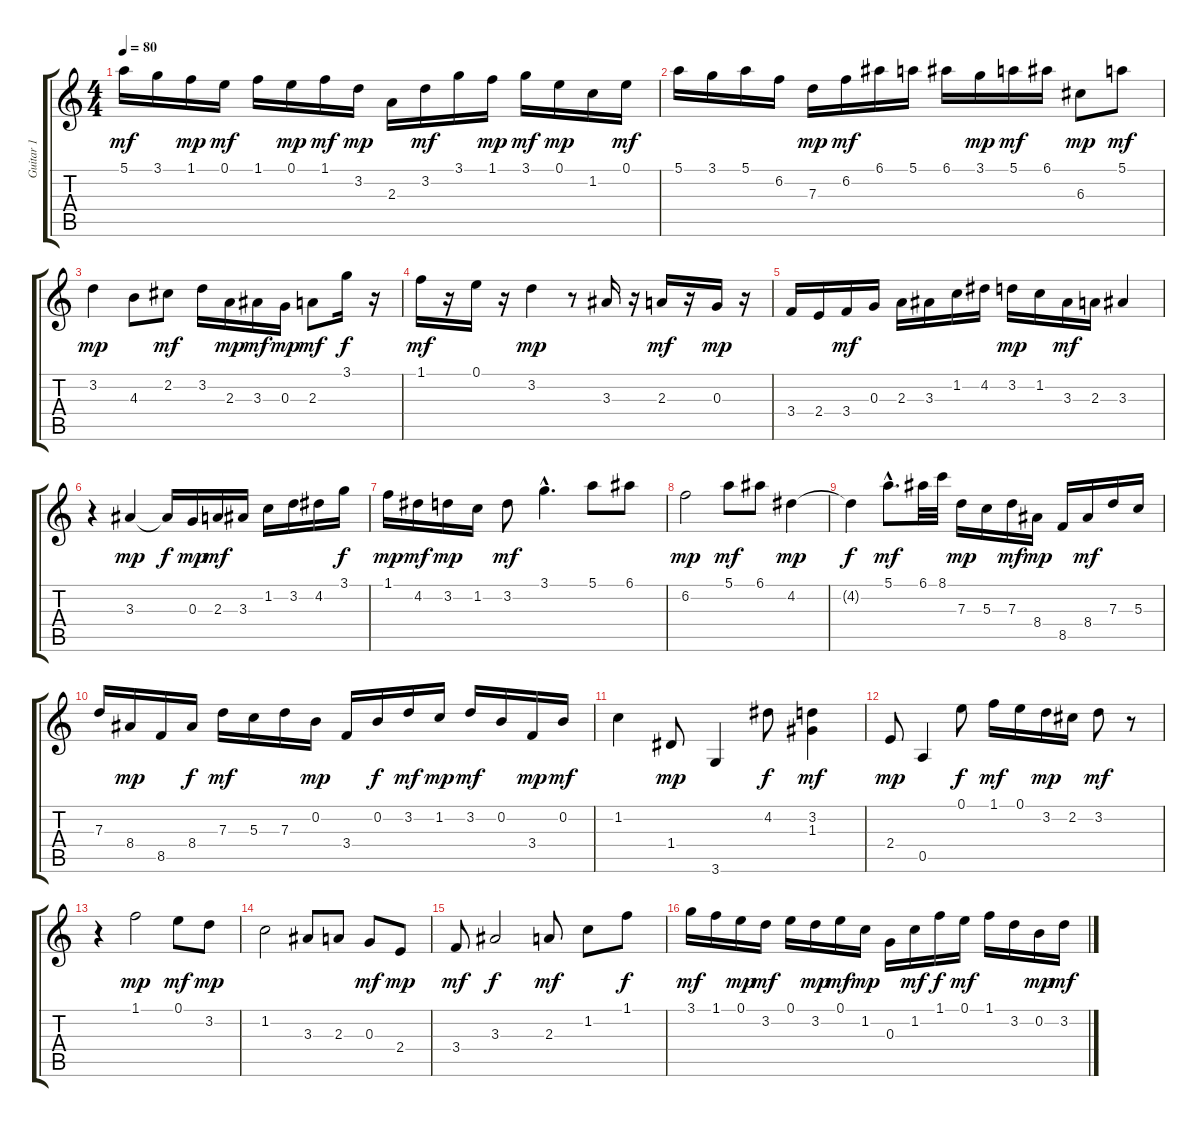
\track ("Guitar 1" "Guitar 1") {instrument acousticguitarnylon}
\staff {score tabs}
\tuning (E4 B3 G3 D3 A2 E2) {hide}
\ts (4 4)
\tempo 80
\clef g2
\ks c
5.1.16{dy mf} 3.1.16 1.1.16{dy mp} 0.1.16{dy mf} 1.1.16 0.1.16{dy mp} 1.1.16{dy mf} 3.2.16{dy mp} 2.3.16 3.2.16{dy mf} 3.1.16 1.1.16{dy mp} 3.1.16{dy mf} 0.1.16{dy mp} 1.2.16 0.1.16{dy mf} |
5.1.16 3.1.16 5.1.16 6.2.16 7.3.16{dy mp} 6.2.16{dy mf} 6.1.16 5.1.16 6.1.16 3.1.16{dy mp} 5.1.16{dy mf} 6.1.16 6.3.8{dy mp} 5.1.8{dy mf} |
3.2.4{dy mp} 4.3.8 2.2.8{dy mf} 3.2.16 2.3.16{dy mp} 3.3.16{dy mf} 0.3.16{dy mp} 2.3.8{dy mf} 3.1.16{dy f} r.16 |
1.1.16{dy mf} r.16 0.1.16 r.16 3.2.4{dy mp} r.8 3.3.16 r.16 2.3.16{dy mf} r.16 0.3.16{dy mp} r.16 |
3.4.16 2.4.16 3.4.16{dy mf} 0.3.16 2.3.16 3.3.16 1.2.16 4.2.16 3.2.16{dy mp} 1.2.16 3.3.16{dy mf} 2.3.16 3.3.4 |
r.4 3.3.4{dy mp} 3.3{t}.16{dy f} 0.3.16{dy mp} 2.3.16{dy mf} 3.3.16 1.2.16 3.2.16 4.2.16 3.1.16{dy f} |
1.1.16{dy mp} 4.2.16{dy mf} 3.2.16{dy mp} 1.2.16 3.2.8{dy mf} 3.1{hac}.4{d} 5.1.8 6.1.8 |
6.2.2{dy mp} 5.1.8{dy mf} 6.1.8 4.2.4{dy mp} |
4.2{t}.4{dy f} 5.1{hac}.8{d dy mf} 6.1.32 8.1.32 7.3.16{dy mp} 5.3.16 7.3.16{dy mf} 8.4.16{dy mp} 8.5.16 8.4.16{dy mf} 7.3.16 5.3.16 |
7.3.16 8.4.16{dy mp} 8.5.16 8.4.16{dy f} 7.3.16{dy mf} 5.3.16 7.3.16 0.2.16{dy mp} 3.4.16 0.2.16{dy f} 3.2.16{dy mf} 1.2.16{dy mp} 3.2.16{dy mf} 0.2.16 3.4.16{dy mp} 0.2.16{dy mf} |
1.2.4 1.4.8{dy mp} 3.6.4 4.2.8{dy f} (3.2 1.3).4{dy mf} |
2.4.8{dy mp} 0.5.4 0.1.8{dy f} 1.1.16{dy mf} 0.1.16 3.2.16{dy mp} 2.2.16 3.2.8{dy mf} r.8 |
r.4 1.1.2{dy mp} 0.1.8{dy mf} 3.2.8{dy mp} |
1.2.2 3.3.8 2.3.8 0.3.8{dy mf} 2.4.8{dy mp} |
3.4.8{dy mf} 3.3.2{dy f} 2.3.8{dy mf} 1.2.8 1.1.8{dy f} |
3.1.16{dy mf} 1.1.16 0.1.16{dy mp} 3.2.16{dy mf} 0.1.16 3.2.16{dy mp} 0.1.16{dy mf} 1.2.16{dy mp} 0.3.16 1.2.16{dy mf} 1.1.16{dy f} 0.1.16{dy mf} 1.1.16 3.2.16 0.2.16{dy mp} 3.2.16{dy mf}
